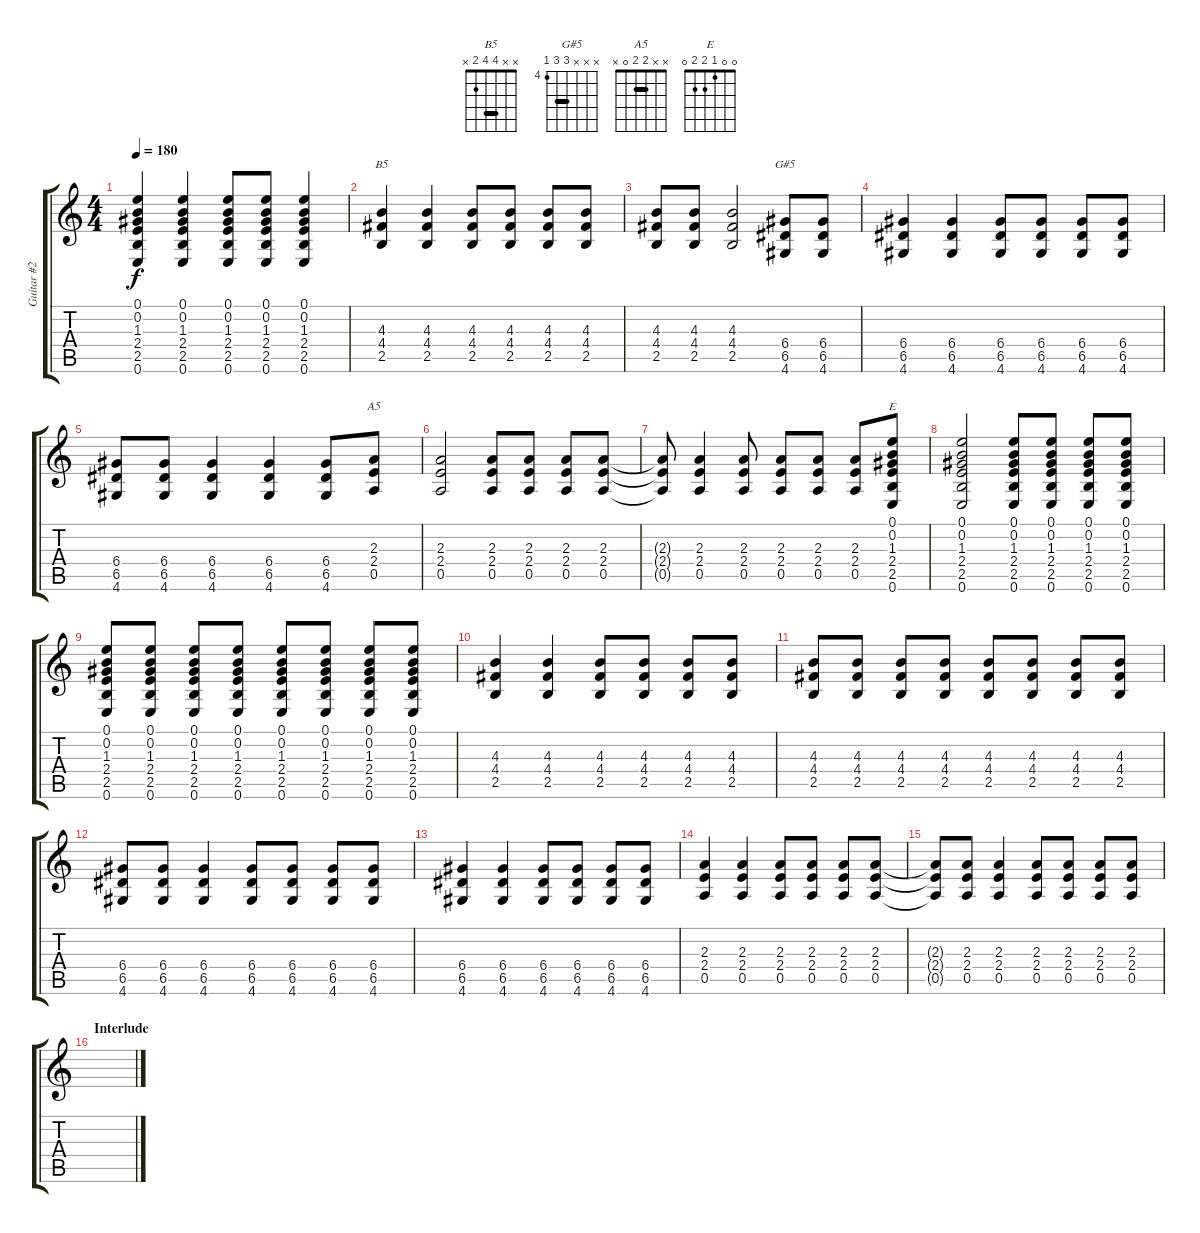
\track ("Guitar #2" "Guitar #2") {instrument distortionguitar}
\staff {score tabs}
\tuning (E4 B3 G3 D3 A2 E2) {hide}
\chord ("B5" x x 4 4 2 x) {barre 4}
\chord ("G#5" x x x 6 6 4) {firstfret 4 barre 6}
\chord ("A5" x x 2 2 0 x) {barre 2}
\chord ("E" 0 0 1 2 2 0)
\ts (4 4)
\tempo 180
\clef g2
\ks c
(0.1{t} 0.2{t} 1.3{t} 2.4{t} 2.5{t} 0.6{t}).4{dy f} (0.1 0.2 1.3 2.4 2.5 0.6).4 (0.1 0.2 1.3 2.4 2.5 0.6).8 (0.1 0.2 1.3 2.4 2.5 0.6).8 (0.1 0.2 1.3 2.4 2.5 0.6).4 |
(4.3 4.4 2.5).4{ch "B5"} (4.3 4.4 2.5).4 (4.3 4.4 2.5).8 (4.3 4.4 2.5).8 (4.3 4.4 2.5).8 (4.3 4.4 2.5).8 |
(4.3 4.4 2.5).8 (4.3 4.4 2.5).8 (4.3 4.4 2.5).2 (6.4 6.5 4.6).8{ch "G#5"} (6.4 6.5 4.6).8 |
(6.4 6.5 4.6).4 (6.4 6.5 4.6).4 (6.4 6.5 4.6).8 (6.4 6.5 4.6).8 (6.4 6.5 4.6).8 (6.4 6.5 4.6).8 |
(6.4 6.5 4.6).8 (6.4 6.5 4.6).8 (6.4 6.5 4.6).4 (6.4 6.5 4.6).4 (6.4 6.5 4.6).8 (2.3 2.4 0.5).8{ch "A5"} |
(2.3 2.4 0.5).2 (2.3 2.4 0.5).8 (2.3 2.4 0.5).8 (2.3 2.4 0.5).8 (2.3 2.4 0.5).8 |
(2.3{t} 2.4{t} 0.5{t}).8 (2.3 2.4 0.5).4 (2.3 2.4 0.5).8 (2.3 2.4 0.5).8 (2.3 2.4 0.5).8 (2.3 2.4 0.5).8 (0.1 0.2 1.3 2.4 2.5 0.6).8{ch "E"} |
(0.1 0.2 1.3 2.4 2.5 0.6).2 (0.1 0.2 1.3 2.4 2.5 0.6).8 (0.1 0.2 1.3 2.4 2.5 0.6).8 (0.1 0.2 1.3 2.4 2.5 0.6).8 (0.1 0.2 1.3 2.4 2.5 0.6).8 |
(0.1 0.2 1.3 2.4 2.5 0.6).8 (0.1 0.2 1.3 2.4 2.5 0.6).8 (0.1 0.2 1.3 2.4 2.5 0.6).8 (0.1 0.2 1.3 2.4 2.5 0.6).8 (0.1 0.2 1.3 2.4 2.5 0.6).8 (0.1 0.2 1.3 2.4 2.5 0.6).8 (0.1 0.2 1.3 2.4 2.5 0.6).8 (0.1 0.2 1.3 2.4 2.5 0.6).8 |
(4.3 4.4 2.5).4 (4.3 4.4 2.5).4 (4.3 4.4 2.5).8 (4.3 4.4 2.5).8 (4.3 4.4 2.5).8 (4.3 4.4 2.5).8 |
(4.3 4.4 2.5).8 (4.3 4.4 2.5).8 (4.3 4.4 2.5).8 (4.3 4.4 2.5).8 (4.3 4.4 2.5).8 (4.3 4.4 2.5).8 (4.3 4.4 2.5).8 (4.3 4.4 2.5).8 |
(6.4 6.5 4.6).8 (6.4 6.5 4.6).8 (6.4 6.5 4.6).4 (6.4 6.5 4.6).8 (6.4 6.5 4.6).8 (6.4 6.5 4.6).8 (6.4 6.5 4.6).8 |
(6.4 6.5 4.6).4 (6.4 6.5 4.6).4 (6.4 6.5 4.6).8 (6.4 6.5 4.6).8 (6.4 6.5 4.6).8 (6.4 6.5 4.6).8 |
(2.3 2.4 0.5).4 (2.3 2.4 0.5).4 (2.3 2.4 0.5).8 (2.3 2.4 0.5).8 (2.3 2.4 0.5).8 (2.3 2.4 0.5).8 |
(2.3{t} 2.4{t} 0.5{t}).8 (2.3 2.4 0.5).8 (2.3 2.4 0.5).4 (2.3 2.4 0.5).8 (2.3 2.4 0.5).8 (2.3 2.4 0.5).8 (2.3 2.4 0.5).8 |
\section ("" "Interlude")
